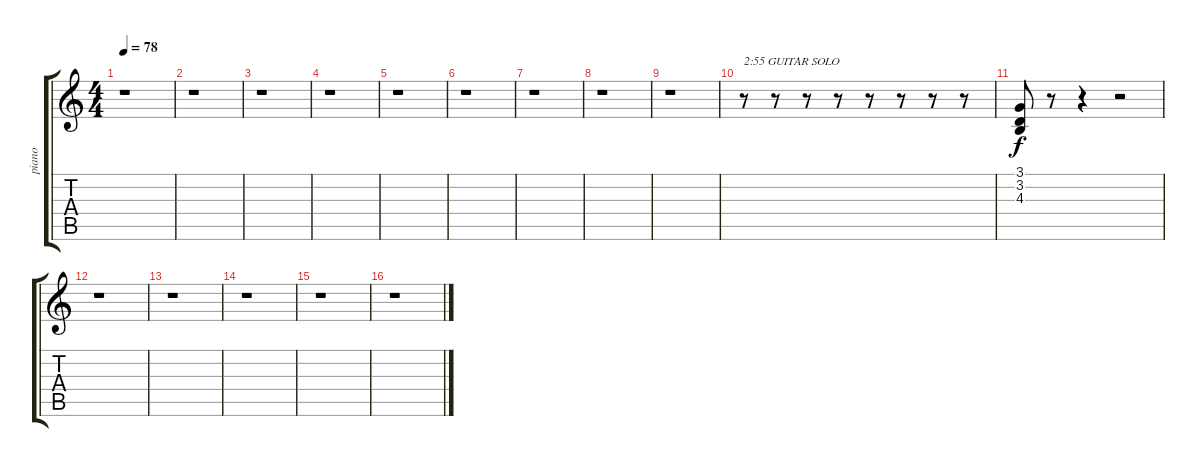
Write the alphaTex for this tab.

\track ("piano" "piano") {instrument acousticgrandpiano}
\staff {score tabs}
\tuning (E4 B3 G3 D3 A2 E2) {hide}
\ts (4 4)
\tempo 78
\clef g2
\ks c
r.1{dy f} |
r.1 |
r.1 |
r.1 |
r.1 |
r.1 |
r.1 |
r.1 |
r.1{instrument stringensemble1} |
r.8{txt "2:55 GUITAR SOLO"} r.8 r.8 r.8 r.8 r.8 r.8 r.8 |
(3.1 3.2 4.3).8 r.8 r.4 r.2 |
r.1 |
r.1 |
r.1 |
r.1 |
r.1
